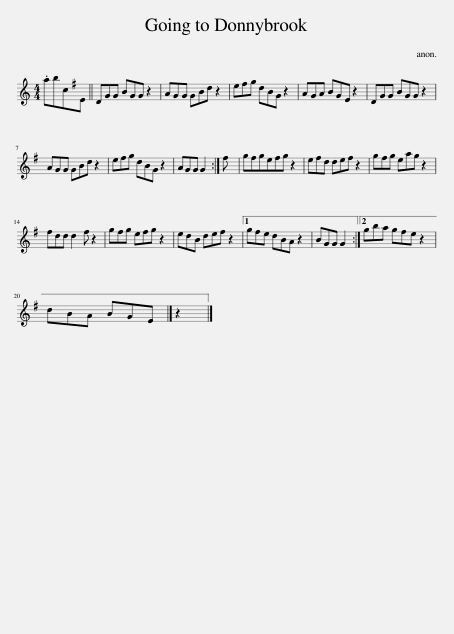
X:1
L:1/8
M:4/4
I:linebreak $
K:C
V:1 treble
V:1
 .abcE || DGG BGG z2 | AGG GBd z2 | e^fg dBG z2 | AGA BGE z2 | %5
 DGG BGG z2 |$ AGG GBd z2 | e^fg dBG z2 | AGG G2 :| ^f | %10
 g^fgefg z2 | e^fd def z2 | g^fg eag z2 |$ ^fdd d2 f z2 | g^fg efg z2 | %15
 edB de^f z2 |1 g^fe dBA z2 | BGG G2 :|2 gba g^fe z2 |$ dBA BGE z2 |] %20
